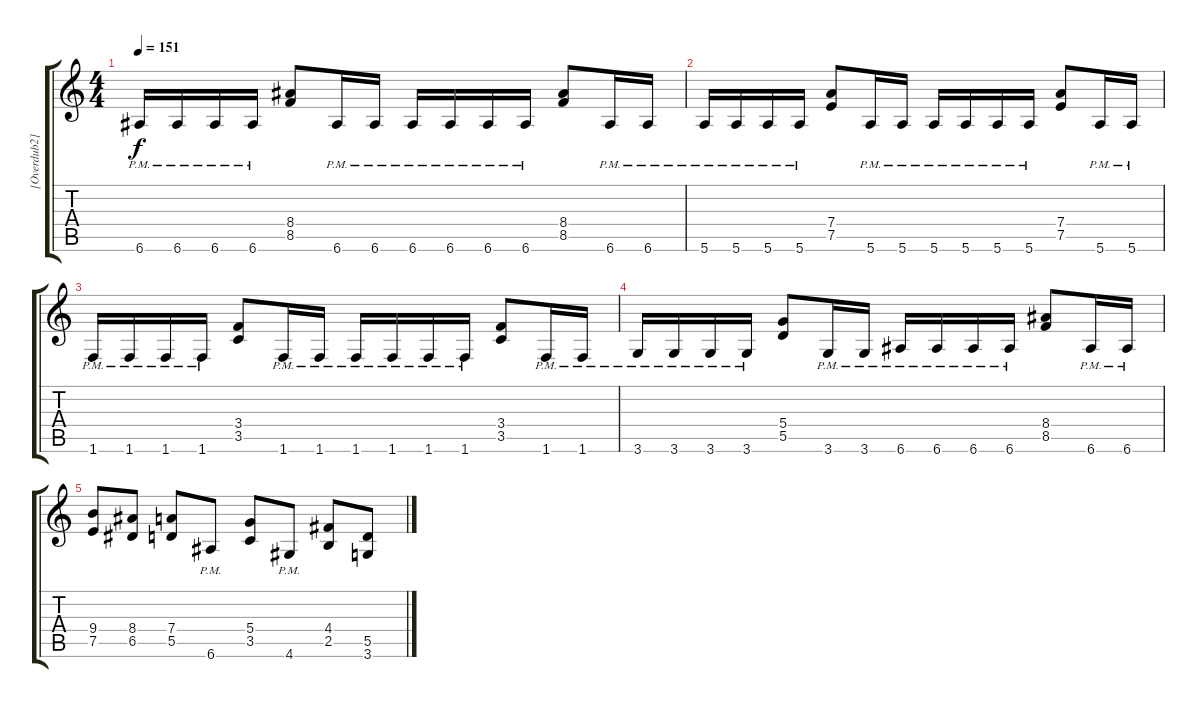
\track ("[Overdub2]" "[Overdub2]") {instrument distortionguitar}
\staff {score tabs}
\tuning (E4 B3 G3 D3 A2 E2) {hide}
\ts (4 4)
\tempo 151
\clef g2
\ks c
6.6{pm}.16{dy f} 6.6{pm}.16 6.6{pm}.16 6.6{pm}.16 (8.4 8.5).8 6.6{pm}.16 6.6{pm}.16 6.6{pm}.16 6.6{pm}.16 6.6{pm}.16 6.6{pm}.16 (8.4 8.5).8 6.6{pm}.16 6.6{pm}.16 |
5.6{pm}.16 5.6{pm}.16 5.6{pm}.16 5.6{pm}.16 (7.4 7.5).8 5.6{pm}.16 5.6{pm}.16 5.6{pm}.16 5.6{pm}.16 5.6{pm}.16 5.6{pm}.16 (7.4 7.5).8 5.6{pm}.16 5.6{pm}.16 |
1.6{pm}.16 1.6{pm}.16 1.6{pm}.16 1.6{pm}.16 (3.4 3.5).8 1.6{pm}.16 1.6{pm}.16 1.6{pm}.16 1.6{pm}.16 1.6{pm}.16 1.6{pm}.16 (3.4 3.5).8 1.6{pm}.16 1.6{pm}.16 |
3.6{pm}.16 3.6{pm}.16 3.6{pm}.16 3.6{pm}.16 (5.4 5.5).8 3.6{pm}.16 3.6{pm}.16 6.6{pm}.16 6.6{pm}.16 6.6{pm}.16 6.6{pm}.16 (8.4 8.5).8 6.6{pm}.16 6.6{pm}.16 |
(9.4 7.5).8 (8.4 6.5).8 (7.4 5.5).8 6.6{pm}.8 (5.4 3.5).8 4.6{pm}.8 (4.4 2.5).8 (5.5 3.6).8
